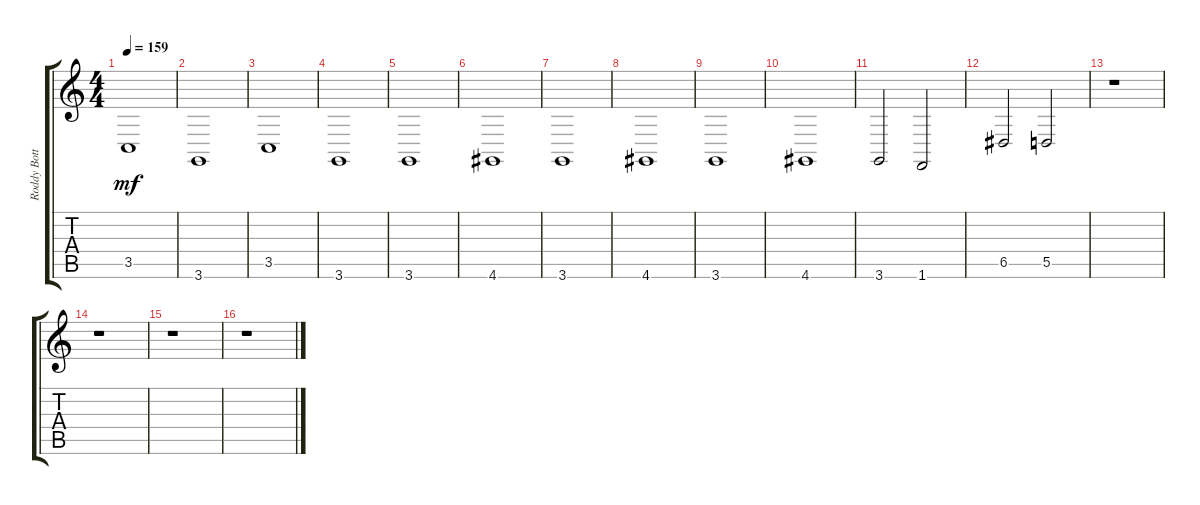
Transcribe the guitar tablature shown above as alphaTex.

\track ("Roddy Bottum - Piano" "Roddy Bott") {instrument acousticgrandpiano}
\staff {score tabs}
\tuning (E4 B3 G3 D3 A2 E2) {hide}
\ts (4 4)
\tempo 159
\clef g2
\ks c
3.5.1{dy mf} |
3.6.1 |
3.5.1 |
3.6.1 |
3.6.1 |
4.6.1 |
3.6.1 |
4.6.1 |
3.6.1 |
4.6.1 |
3.6.2 1.6.2 |
6.5.2 5.5.2 |
r.1 |
r.1 |
r.1 |
r.1
